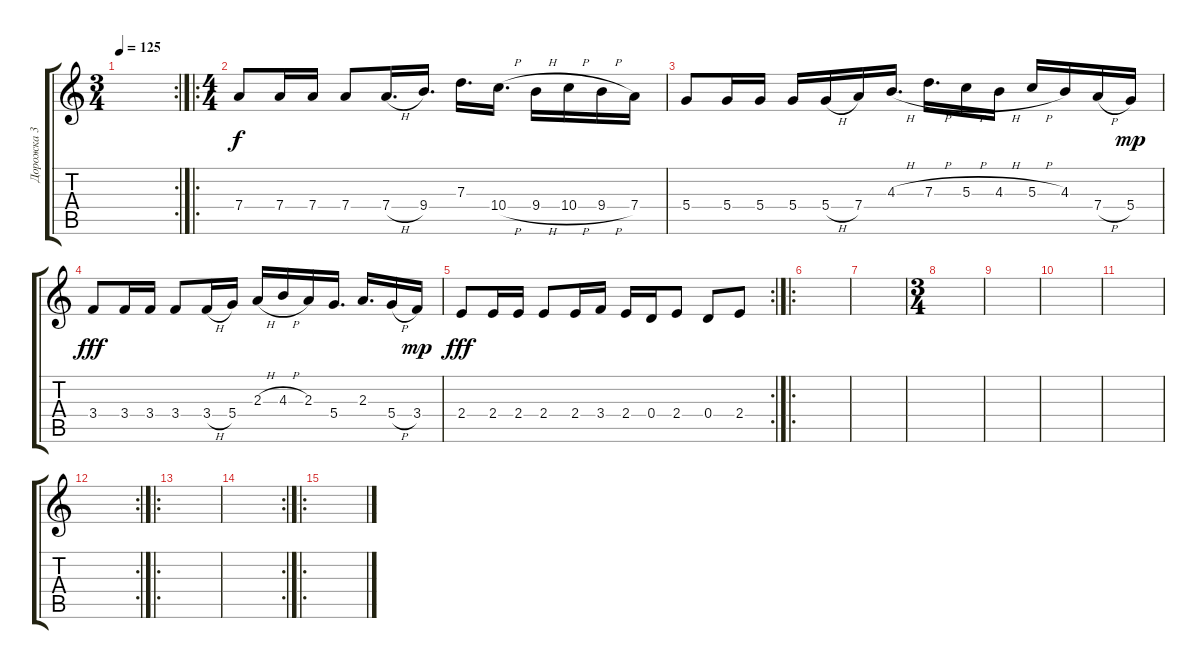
\track ("Дорожка 3" "Дорожка 3") {instrument electricguitarjazz}
\staff {score tabs}
\tuning (E4 B3 G3 D3 A2 E2) {hide}
\rc 2
\ts (3 4)
\tempo 125
\clef g2
\ks c
|
\ro
\ts (4 4)
7.4.8 7.4.16 7.4.16 7.4.8 7.4{h}.16{d} 9.4.16{d} 7.3.16{d} 10.4{h}.16{d} 9.4{h}.16 10.4{h}.16 9.4{h}.16 7.4.16 |
5.4.8 5.4.16 5.4.16 5.4.16 5.4{h}.16 7.4.16 4.3{h}.16{d} 7.3{h}.16{d} 5.3{h}.16 4.3{h}.16 5.3{h}.16 4.3.16 7.4{h}.16 5.4.16{dy mp} |
3.4.8{dy fff} 3.4.16 3.4.16 3.4.8 3.4{h}.16 5.4.16 2.3{h}.16 4.3{h}.16 2.3.16 5.4.16{d} 2.3.16{d} 5.4{h}.16 3.4.16{dy mp} |
\rc 2
2.4.8{dy fff} 2.4.16 2.4.16 2.4.8 2.4.16 3.4.16 2.4.16 0.4.16 2.4.8 0.4.8 2.4.8 |
\ro
|
|
\ts (3 4)
|
|
|
|
\rc 2
|
\ro
|
\rc 2
|
\ro
